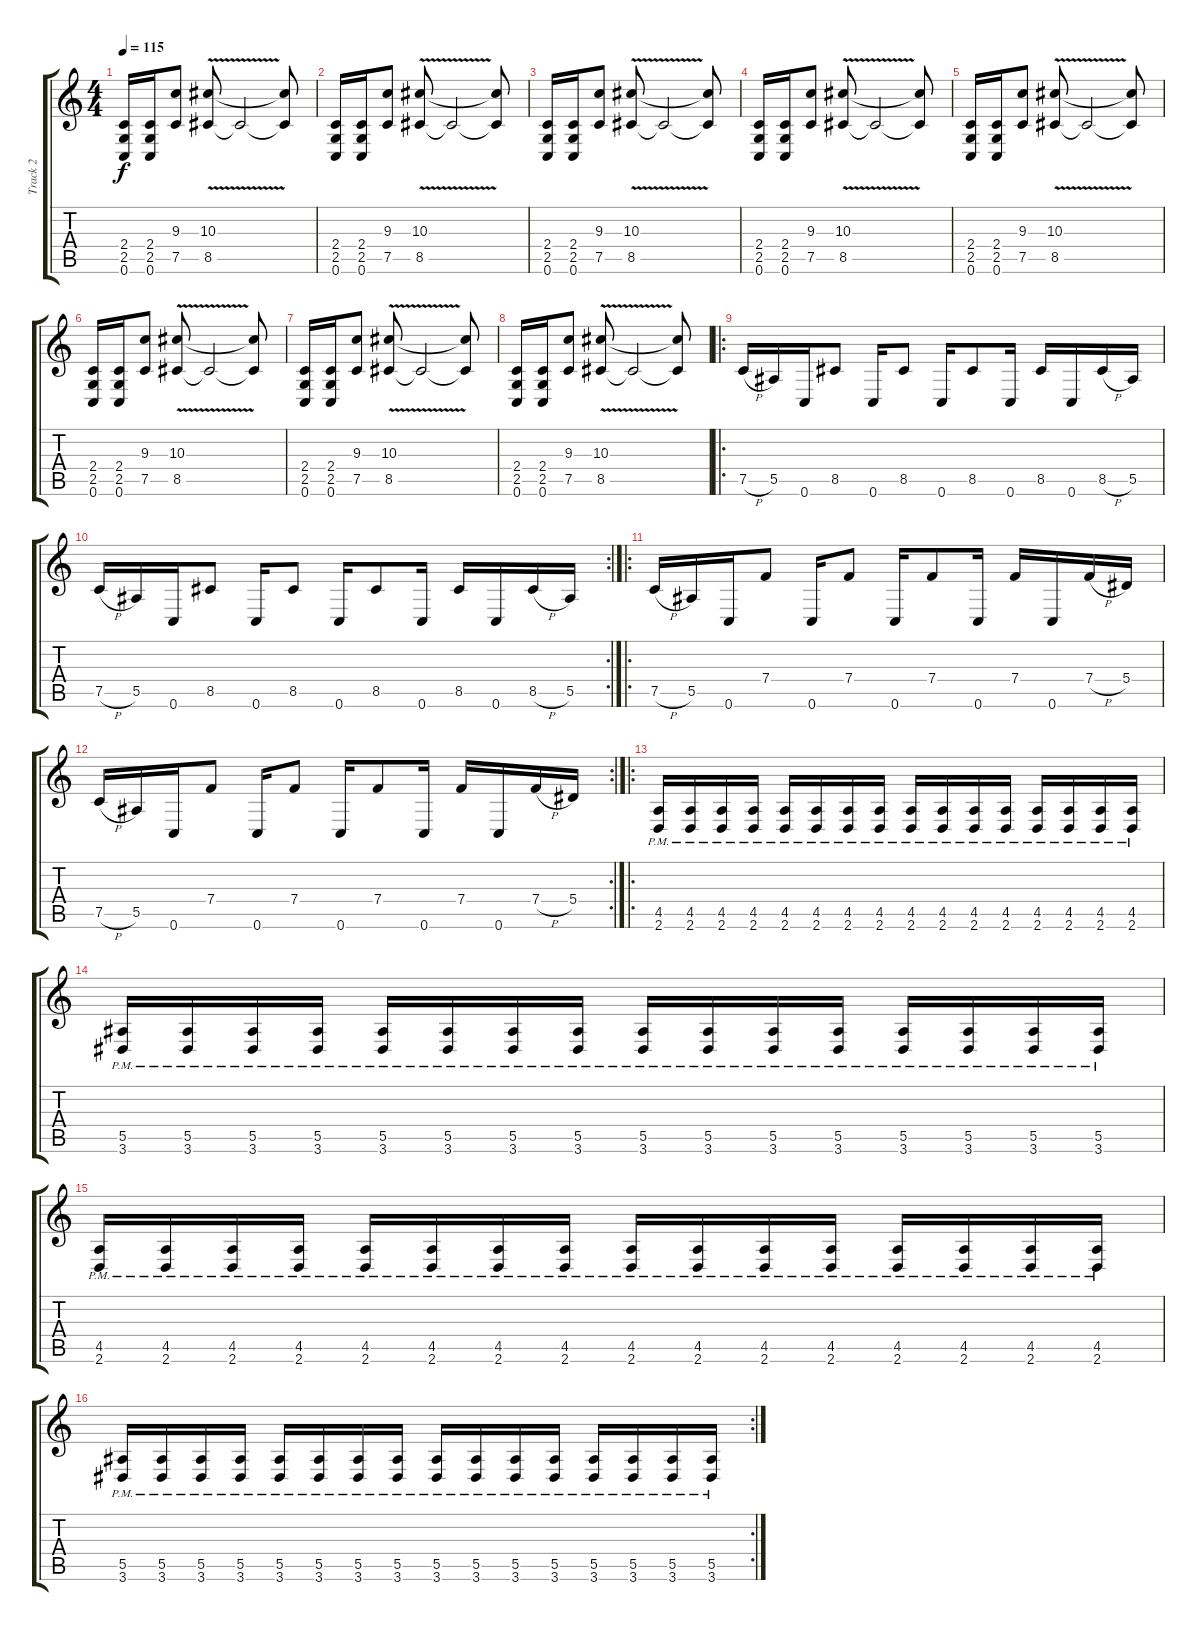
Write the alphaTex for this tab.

\track ("Track 2" "Track 2") {instrument distortionguitar}
\staff {score tabs}
\tuning (C4 G3 Eb3 Bb2 F2 C2) {hide}
\ts (4 4)
\tempo 115
\clef g2
\ks c
(2.4 2.5 0.6).16{dy f instrument distortionguitar} (2.4 2.5 0.6).16 (9.3 7.5).8 (10.3 8.5{v}).8 8.5{t}.2 (10.3{t} 8.5{t}).8 |
(2.4 2.5 0.6).16 (2.4 2.5 0.6).16 (9.3 7.5).8 (10.3 8.5{v}).8 8.5{t}.2 (10.3{t} 8.5{t}).8 |
(2.4 2.5 0.6).16 (2.4 2.5 0.6).16 (9.3 7.5).8 (10.3 8.5{v}).8 8.5{t}.2 (10.3{t} 8.5{t}).8 |
(2.4 2.5 0.6).16 (2.4 2.5 0.6).16 (9.3 7.5).8 (10.3 8.5{v}).8 8.5{t}.2 (10.3{t} 8.5{t}).8 |
(2.4 2.5 0.6).16 (2.4 2.5 0.6).16 (9.3 7.5).8 (10.3 8.5{v}).8 8.5{t}.2 (10.3{t} 8.5{t}).8 |
(2.4 2.5 0.6).16 (2.4 2.5 0.6).16 (9.3 7.5).8 (10.3 8.5{v}).8 8.5{t}.2 (10.3{t} 8.5{t}).8 |
(2.4 2.5 0.6).16 (2.4 2.5 0.6).16 (9.3 7.5).8 (10.3 8.5{v}).8 8.5{t}.2 (10.3{t} 8.5{t}).8 |
(2.4 2.5 0.6).16 (2.4 2.5 0.6).16 (9.3 7.5).8 (10.3 8.5{v}).8 8.5{t}.2 (10.3{t} 8.5{t}).8 |
\ro
7.5{h}.16 5.5.16 0.6.16 8.5.8 0.6.16 8.5.8 0.6.16 8.5.8 0.6.16 8.5.16 0.6.16 8.5{h}.16 5.5.16 |
\rc 2
7.5{h}.16 5.5.16 0.6.16 8.5.8 0.6.16 8.5.8 0.6.16 8.5.8 0.6.16 8.5.16 0.6.16 8.5{h}.16 5.5.16 |
\ro
7.5{h}.16 5.5.16 0.6.16 7.4.8 0.6.16 7.4.8 0.6.16 7.4.8 0.6.16 7.4.16 0.6.16 7.4{h}.16 5.4.16 |
\rc 2
7.5{h}.16 5.5.16 0.6.16 7.4.8 0.6.16 7.4.8 0.6.16 7.4.8 0.6.16 7.4.16 0.6.16 7.4{h}.16 5.4.16 |
\ro
(4.5{pm} 2.6{pm}).16 (4.5{pm} 2.6{pm}).16 (4.5{pm} 2.6{pm}).16 (4.5{pm} 2.6{pm}).16 (4.5{pm} 2.6{pm}).16 (4.5{pm} 2.6{pm}).16 (4.5{pm} 2.6{pm}).16 (4.5{pm} 2.6{pm}).16 (4.5{pm} 2.6{pm}).16 (4.5{pm} 2.6{pm}).16 (4.5{pm} 2.6{pm}).16 (4.5{pm} 2.6{pm}).16 (4.5{pm} 2.6{pm}).16 (4.5{pm} 2.6{pm}).16 (4.5{pm} 2.6{pm}).16 (4.5{pm} 2.6{pm}).16 |
(5.5{pm} 3.6{pm}).16 (5.5{pm} 3.6{pm}).16 (5.5{pm} 3.6{pm}).16 (5.5{pm} 3.6{pm}).16 (5.5{pm} 3.6{pm}).16 (5.5{pm} 3.6{pm}).16 (5.5{pm} 3.6{pm}).16 (5.5{pm} 3.6{pm}).16 (5.5{pm} 3.6{pm}).16 (5.5{pm} 3.6{pm}).16 (5.5{pm} 3.6{pm}).16 (5.5{pm} 3.6{pm}).16 (5.5{pm} 3.6{pm}).16 (5.5{pm} 3.6{pm}).16 (5.5{pm} 3.6{pm}).16 (5.5{pm} 3.6{pm}).16 |
(4.5{pm} 2.6{pm}).16 (4.5{pm} 2.6{pm}).16 (4.5{pm} 2.6{pm}).16 (4.5{pm} 2.6{pm}).16 (4.5{pm} 2.6{pm}).16 (4.5{pm} 2.6{pm}).16 (4.5{pm} 2.6{pm}).16 (4.5{pm} 2.6{pm}).16 (4.5{pm} 2.6{pm}).16 (4.5{pm} 2.6{pm}).16 (4.5{pm} 2.6{pm}).16 (4.5{pm} 2.6{pm}).16 (4.5{pm} 2.6{pm}).16 (4.5{pm} 2.6{pm}).16 (4.5{pm} 2.6{pm}).16 (4.5{pm} 2.6{pm}).16 |
\rc 2
(5.5{pm} 3.6{pm}).16 (5.5{pm} 3.6{pm}).16 (5.5{pm} 3.6{pm}).16 (5.5{pm} 3.6{pm}).16 (5.5{pm} 3.6{pm}).16 (5.5{pm} 3.6{pm}).16 (5.5{pm} 3.6{pm}).16 (5.5{pm} 3.6{pm}).16 (5.5{pm} 3.6{pm}).16 (5.5{pm} 3.6{pm}).16 (5.5{pm} 3.6{pm}).16 (5.5{pm} 3.6{pm}).16 (5.5{pm} 3.6{pm}).16 (5.5{pm} 3.6{pm}).16 (5.5{pm} 3.6{pm}).16 (5.5{pm} 3.6{pm}).16
